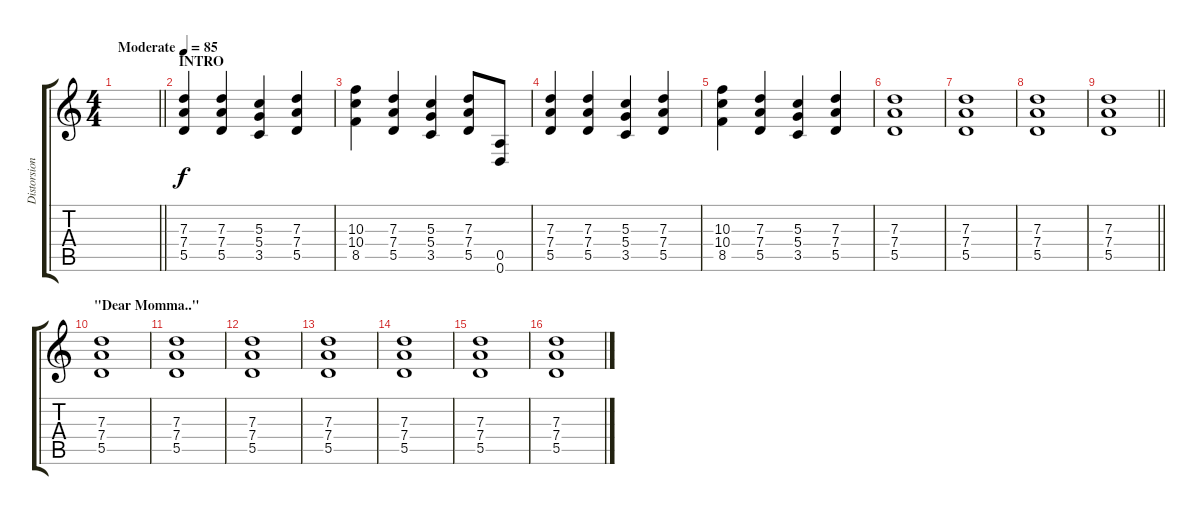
\track ("Distorsion Guitar 2" "Distorsion") {instrument overdrivenguitar}
\staff {score tabs}
\tuning (E4 B3 G3 D3 A2 D2) {hide}
\ts (4 4)
\tempo (85 "Moderate")
\clef g2
\barLineRight lightlight
\ks c
|
\section ("" "INTRO")
(7.3 7.4 5.5).4 (7.3 7.4 5.5).4 (5.3 5.4 3.5).4 (7.3 7.4 5.5).4 |
(10.3 10.4 8.5).4 (7.3 7.4 5.5).4 (5.3 5.4 3.5).4 (7.3 7.4 5.5).8 (0.5 0.6).8 |
(7.3 7.4 5.5).4 (7.3 7.4 5.5).4 (5.3 5.4 3.5).4 (7.3 7.4 5.5).4 |
(10.3 10.4 8.5).4 (7.3 7.4 5.5).4 (5.3 5.4 3.5).4 (7.3 7.4 5.5).4 |
(7.3 7.4 5.5).1 |
(7.3 7.4 5.5).1 |
(7.3 7.4 5.5).1 |
\barLineRight lightlight
(7.3 7.4 5.5).1 |
\section ("" "\"Dear Momma..\"")
(7.3 7.4 5.5).1 |
(7.3 7.4 5.5).1 |
(7.3 7.4 5.5).1 |
(7.3 7.4 5.5).1 |
(7.3 7.4 5.5).1 |
(7.3 7.4 5.5).1 |
(7.3 7.4 5.5).1
